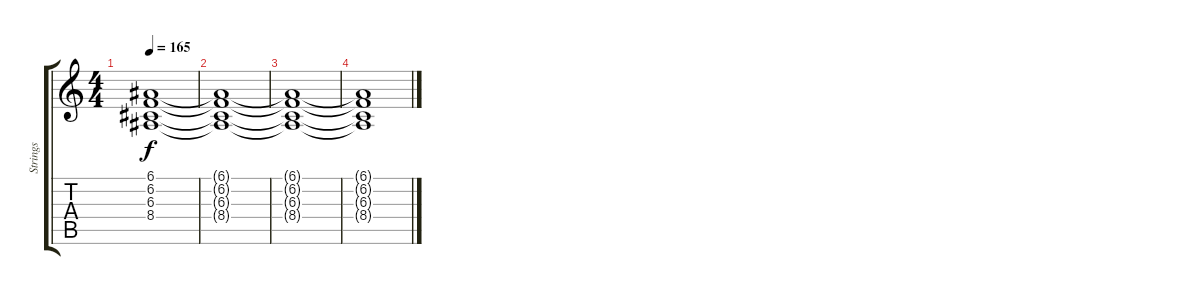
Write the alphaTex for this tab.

\track ("Strings" "Strings") {instrument stringensemble2}
\staff {score tabs}
\tuning (E4 B3 G3 D3 A2 E2) {hide}
\ts (4 4)
\tempo 165
\clef g2
\ks c
(6.1 6.2 6.3 8.4).1{dy f} |
(6.1{t} 6.2{t} 6.3{t} 8.4{t}).1 |
(6.1{t} 6.2{t} 6.3{t} 8.4{t}).1 |
(6.1{t} 6.2{t} 6.3{t} 8.4{t}).1
